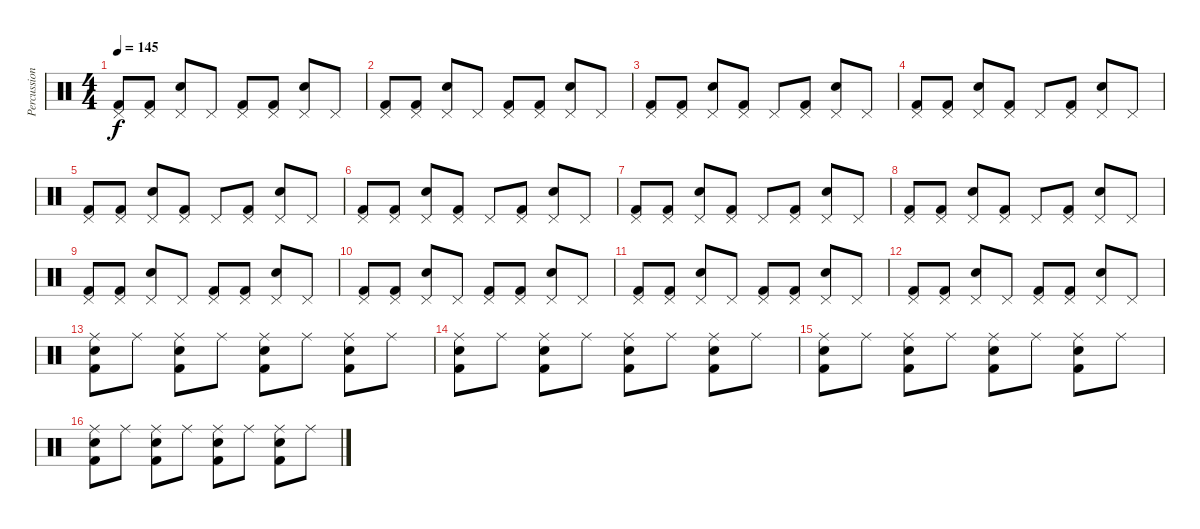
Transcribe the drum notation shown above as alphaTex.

\track ("Percussion" "Percussion") {instrument percussion}
\staff {score}
\articulation defaults
\ts (4 4)
\tempo 145
\clef neutral
\ks c
("Pedal Hi-Hat (hit)" "Kick (hit) 2").8{dy f} ("Pedal Hi-Hat (hit)" "Kick (hit) 2").8 ("Pedal Hi-Hat (hit)" "Electric Snare (hit)").8 "Pedal Hi-Hat (hit)".8 ("Pedal Hi-Hat (hit)" "Kick (hit) 2").8 ("Pedal Hi-Hat (hit)" "Kick (hit) 2").8 ("Pedal Hi-Hat (hit)" "Electric Snare (hit)").8 "Pedal Hi-Hat (hit)".8 |
("Pedal Hi-Hat (hit)" "Kick (hit) 2").8 ("Pedal Hi-Hat (hit)" "Kick (hit) 2").8 ("Pedal Hi-Hat (hit)" "Electric Snare (hit)").8 "Pedal Hi-Hat (hit)".8 ("Pedal Hi-Hat (hit)" "Kick (hit) 2").8 ("Pedal Hi-Hat (hit)" "Kick (hit) 2").8 ("Pedal Hi-Hat (hit)" "Electric Snare (hit)").8 "Pedal Hi-Hat (hit)".8 |
("Pedal Hi-Hat (hit)" "Kick (hit) 2").8 ("Pedal Hi-Hat (hit)" "Kick (hit) 2").8 ("Pedal Hi-Hat (hit)" "Electric Snare (hit)").8 ("Pedal Hi-Hat (hit)" "Kick (hit) 2").8 "Pedal Hi-Hat (hit)".8 ("Pedal Hi-Hat (hit)" "Kick (hit) 2").8 ("Pedal Hi-Hat (hit)" "Electric Snare (hit)").8 "Pedal Hi-Hat (hit)".8 |
("Pedal Hi-Hat (hit)" "Kick (hit) 2").8 ("Pedal Hi-Hat (hit)" "Kick (hit) 2").8 ("Pedal Hi-Hat (hit)" "Electric Snare (hit)").8 ("Pedal Hi-Hat (hit)" "Kick (hit) 2").8 "Pedal Hi-Hat (hit)".8 ("Pedal Hi-Hat (hit)" "Kick (hit) 2").8 ("Pedal Hi-Hat (hit)" "Electric Snare (hit)").8 "Pedal Hi-Hat (hit)".8 |
("Pedal Hi-Hat (hit)" "Kick (hit) 2").8 ("Pedal Hi-Hat (hit)" "Kick (hit) 2").8 ("Pedal Hi-Hat (hit)" "Electric Snare (hit)").8 ("Pedal Hi-Hat (hit)" "Kick (hit) 2").8 "Pedal Hi-Hat (hit)".8 ("Pedal Hi-Hat (hit)" "Kick (hit) 2").8 ("Pedal Hi-Hat (hit)" "Electric Snare (hit)").8 "Pedal Hi-Hat (hit)".8 |
("Pedal Hi-Hat (hit)" "Kick (hit) 2").8 ("Pedal Hi-Hat (hit)" "Kick (hit) 2").8 ("Pedal Hi-Hat (hit)" "Electric Snare (hit)").8 ("Pedal Hi-Hat (hit)" "Kick (hit) 2").8 "Pedal Hi-Hat (hit)".8 ("Pedal Hi-Hat (hit)" "Kick (hit) 2").8 ("Pedal Hi-Hat (hit)" "Electric Snare (hit)").8 "Pedal Hi-Hat (hit)".8 |
("Pedal Hi-Hat (hit)" "Kick (hit) 2").8 ("Pedal Hi-Hat (hit)" "Kick (hit) 2").8 ("Pedal Hi-Hat (hit)" "Electric Snare (hit)").8 ("Pedal Hi-Hat (hit)" "Kick (hit) 2").8 "Pedal Hi-Hat (hit)".8 ("Pedal Hi-Hat (hit)" "Kick (hit) 2").8 ("Pedal Hi-Hat (hit)" "Electric Snare (hit)").8 "Pedal Hi-Hat (hit)".8 |
("Pedal Hi-Hat (hit)" "Kick (hit) 2").8 ("Pedal Hi-Hat (hit)" "Kick (hit) 2").8 ("Pedal Hi-Hat (hit)" "Electric Snare (hit)").8 ("Pedal Hi-Hat (hit)" "Kick (hit) 2").8 "Pedal Hi-Hat (hit)".8 ("Pedal Hi-Hat (hit)" "Kick (hit) 2").8 ("Pedal Hi-Hat (hit)" "Electric Snare (hit)").8 "Pedal Hi-Hat (hit)".8 |
("Pedal Hi-Hat (hit)" "Kick (hit) 2").8 ("Pedal Hi-Hat (hit)" "Kick (hit) 2").8 ("Pedal Hi-Hat (hit)" "Electric Snare (hit)").8 "Pedal Hi-Hat (hit)".8 ("Pedal Hi-Hat (hit)" "Kick (hit) 2").8 ("Pedal Hi-Hat (hit)" "Kick (hit) 2").8 ("Pedal Hi-Hat (hit)" "Electric Snare (hit)").8 "Pedal Hi-Hat (hit)".8 |
("Pedal Hi-Hat (hit)" "Kick (hit) 2").8 ("Pedal Hi-Hat (hit)" "Kick (hit) 2").8 ("Pedal Hi-Hat (hit)" "Electric Snare (hit)").8 "Pedal Hi-Hat (hit)".8 ("Pedal Hi-Hat (hit)" "Kick (hit) 2").8 ("Pedal Hi-Hat (hit)" "Kick (hit) 2").8 ("Pedal Hi-Hat (hit)" "Electric Snare (hit)").8 "Pedal Hi-Hat (hit)".8 |
("Pedal Hi-Hat (hit)" "Kick (hit) 2").8 ("Pedal Hi-Hat (hit)" "Kick (hit) 2").8 ("Pedal Hi-Hat (hit)" "Electric Snare (hit)").8 "Pedal Hi-Hat (hit)".8 ("Pedal Hi-Hat (hit)" "Kick (hit) 2").8 ("Pedal Hi-Hat (hit)" "Kick (hit) 2").8 ("Pedal Hi-Hat (hit)" "Electric Snare (hit)").8 "Pedal Hi-Hat (hit)".8 |
("Pedal Hi-Hat (hit)" "Kick (hit) 2").8 ("Pedal Hi-Hat (hit)" "Kick (hit) 2").8 ("Pedal Hi-Hat (hit)" "Electric Snare (hit)").8 "Pedal Hi-Hat (hit)".8 ("Pedal Hi-Hat (hit)" "Kick (hit) 2").8 ("Pedal Hi-Hat (hit)" "Kick (hit) 2").8 ("Pedal Hi-Hat (hit)" "Electric Snare (hit)").8 "Pedal Hi-Hat (hit)".8 |
("Ride (middle)" "Electric Snare (hit)" "Kick (hit) 2").8 "Ride (middle)".8 ("Ride (middle)" "Electric Snare (hit)" "Kick (hit) 2").8 "Ride (middle)".8 ("Ride (middle)" "Electric Snare (hit)" "Kick (hit) 2").8 "Ride (middle)".8 ("Ride (middle)" "Electric Snare (hit)" "Kick (hit) 2").8 "Ride (middle)".8 |
("Ride (middle)" "Electric Snare (hit)" "Kick (hit) 2").8 "Ride (middle)".8 ("Ride (middle)" "Electric Snare (hit)" "Kick (hit) 2").8 "Ride (middle)".8 ("Ride (middle)" "Electric Snare (hit)" "Kick (hit) 2").8 "Ride (middle)".8 ("Ride (middle)" "Electric Snare (hit)" "Kick (hit) 2").8 "Ride (middle)".8 |
("Ride (middle)" "Electric Snare (hit)" "Kick (hit) 2").8 "Ride (middle)".8 ("Ride (middle)" "Electric Snare (hit)" "Kick (hit) 2").8 "Ride (middle)".8 ("Ride (middle)" "Electric Snare (hit)" "Kick (hit) 2").8 "Ride (middle)".8 ("Ride (middle)" "Electric Snare (hit)" "Kick (hit) 2").8 "Ride (middle)".8 |
("Ride (middle)" "Electric Snare (hit)" "Kick (hit) 2").8 "Ride (middle)".8 ("Ride (middle)" "Electric Snare (hit)" "Kick (hit) 2").8 "Ride (middle)".8 ("Ride (middle)" "Electric Snare (hit)" "Kick (hit) 2").8 "Ride (middle)".8 ("Ride (middle)" "Electric Snare (hit)" "Kick (hit) 2").8 "Ride (middle)".8
